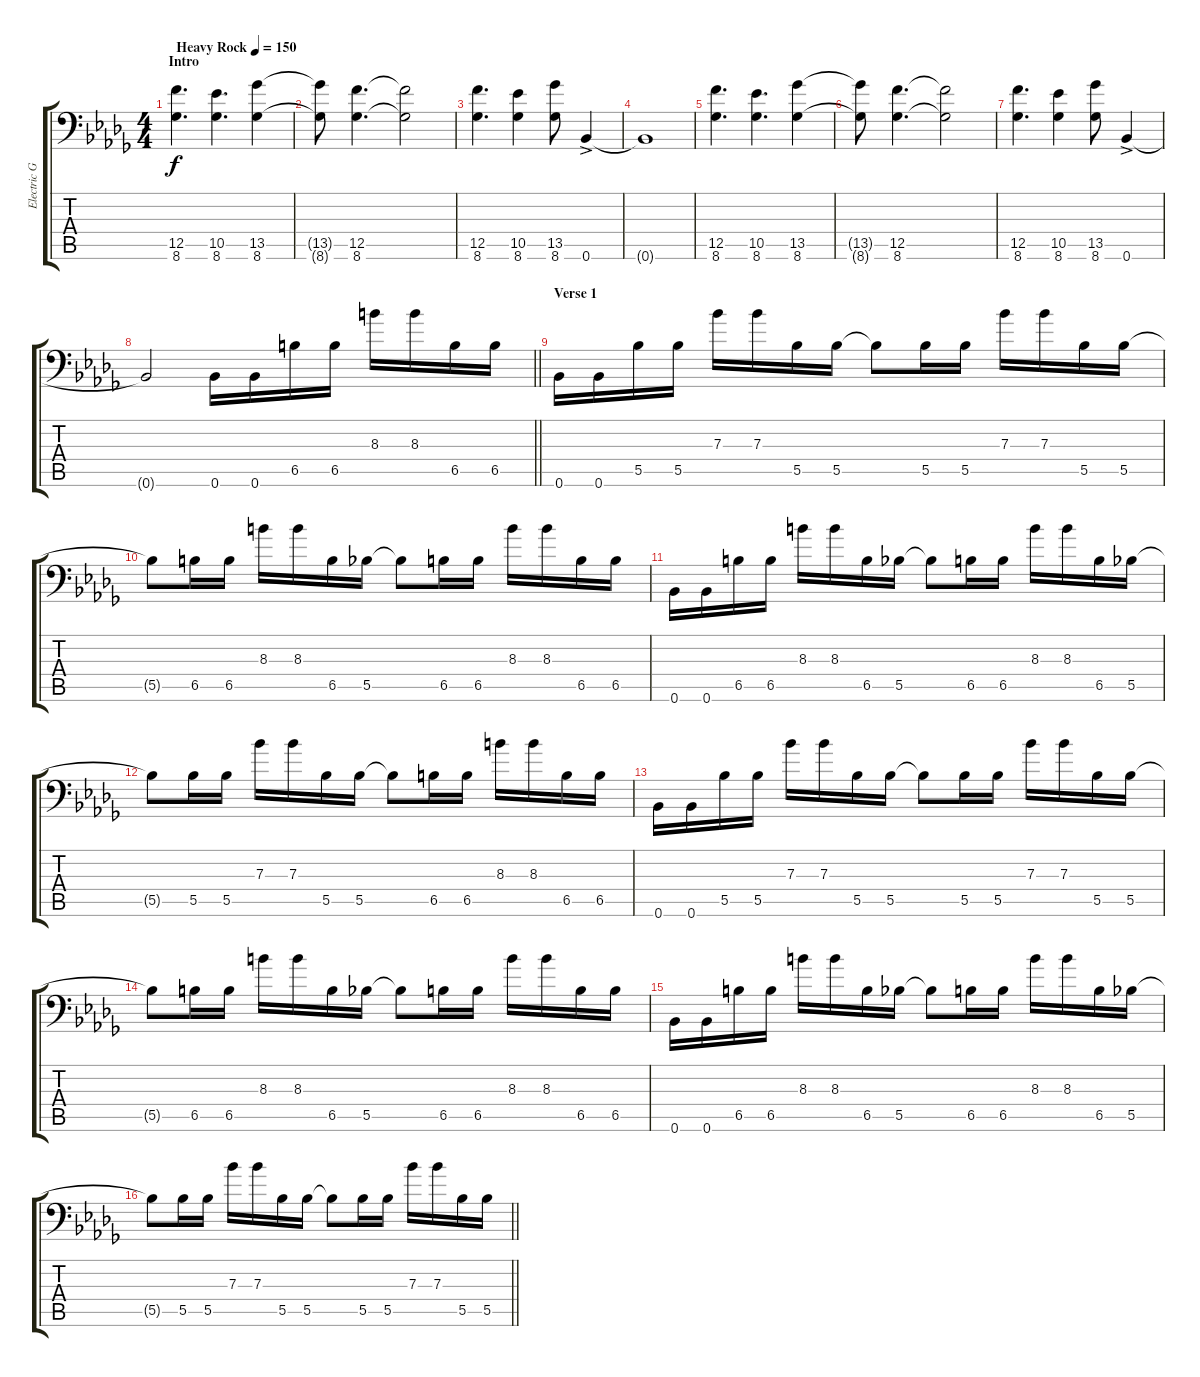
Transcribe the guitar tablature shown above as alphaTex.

\track ("Electric Guitar 1" "Electric G") {instrument distortionguitar}
\staff {score tabs}
\tuning (C4 G3 Eb3 Bb2 F2 Bb1) {hide}
\ts (4 4)
\section ("" "Intro")
\tempo (150 "Heavy Rock")
\clef f4
\ks bbminor
(12.5 8.6).4{d dy f instrument distortionguitar} (10.5 8.6).4{d} (13.5 8.6).4 |
(13.5{t} 8.6{t}).8 (12.5 8.6).4{d} (12.5{t} 8.6{t}).2 |
(12.5 8.6).4{d} (10.5 8.6).4 (13.5 8.6).8 0.6{ac}.4 |
0.6{t}.1 |
(12.5 8.6).4{d} (10.5 8.6).4{d} (13.5 8.6).4 |
(13.5{t} 8.6{t}).8 (12.5 8.6).4{d} (12.5{t} 8.6{t}).2 |
(12.5 8.6).4{d} (10.5 8.6).4 (13.5 8.6).8 0.6{ac}.4 |
\barLineRight lightlight
0.6{t}.2 0.6.16 0.6.16 6.5.16 6.5.16 8.3.16 8.3.16 6.5.16 6.5.16 |
\section ("" "Verse 1")
0.6.16 0.6.16 5.5.16 5.5.16 7.3.16 7.3.16 5.5.16 5.5.16 5.5{t}.8 5.5.16 5.5.16 7.3.16 7.3.16 5.5.16 5.5.16 |
5.5{t}.8 6.5.16 6.5.16 8.3.16 8.3.16 6.5.16 5.5.16 5.5{t}.8 6.5.16 6.5.16 8.3.16 8.3.16 6.5.16 6.5.16 |
0.6.16 0.6.16 6.5.16 6.5.16 8.3.16 8.3.16 6.5.16 5.5.16 5.5{t}.8 6.5.16 6.5.16 8.3.16 8.3.16 6.5.16 5.5.16 |
5.5{t}.8 5.5.16 5.5.16 7.3.16 7.3.16 5.5.16 5.5.16 5.5{t}.8 6.5.16 6.5.16 8.3.16 8.3.16 6.5.16 6.5.16 |
0.6.16 0.6.16 5.5.16 5.5.16 7.3.16 7.3.16 5.5.16 5.5.16 5.5{t}.8 5.5.16 5.5.16 7.3.16 7.3.16 5.5.16 5.5.16 |
5.5{t}.8 6.5.16 6.5.16 8.3.16 8.3.16 6.5.16 5.5.16 5.5{t}.8 6.5.16 6.5.16 8.3.16 8.3.16 6.5.16 6.5.16 |
0.6.16 0.6.16 6.5.16 6.5.16 8.3.16 8.3.16 6.5.16 5.5.16 5.5{t}.8 6.5.16 6.5.16 8.3.16 8.3.16 6.5.16 5.5.16 |
\barLineRight lightlight
5.5{t}.8 5.5.16 5.5.16 7.3.16 7.3.16 5.5.16 5.5.16 5.5{t}.8 5.5.16 5.5.16 7.3.16 7.3.16 5.5.16 5.5.16
